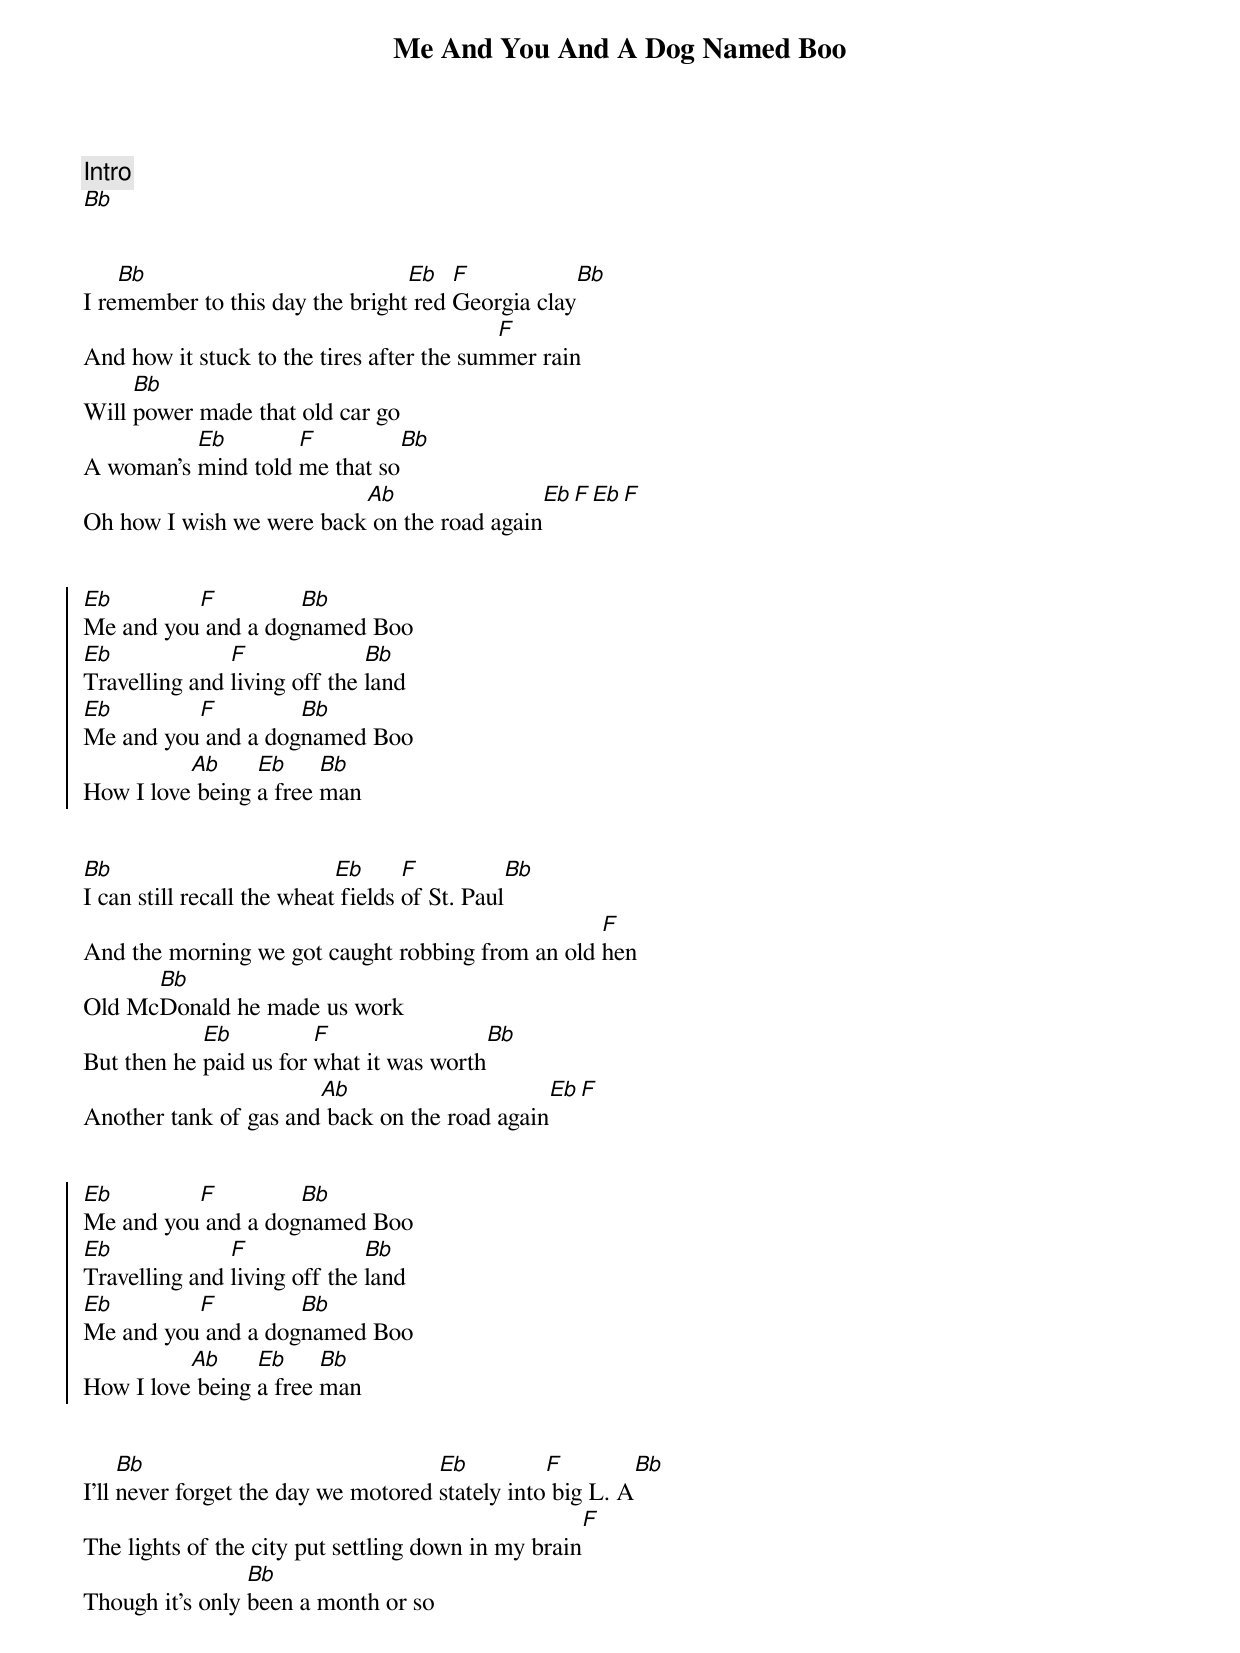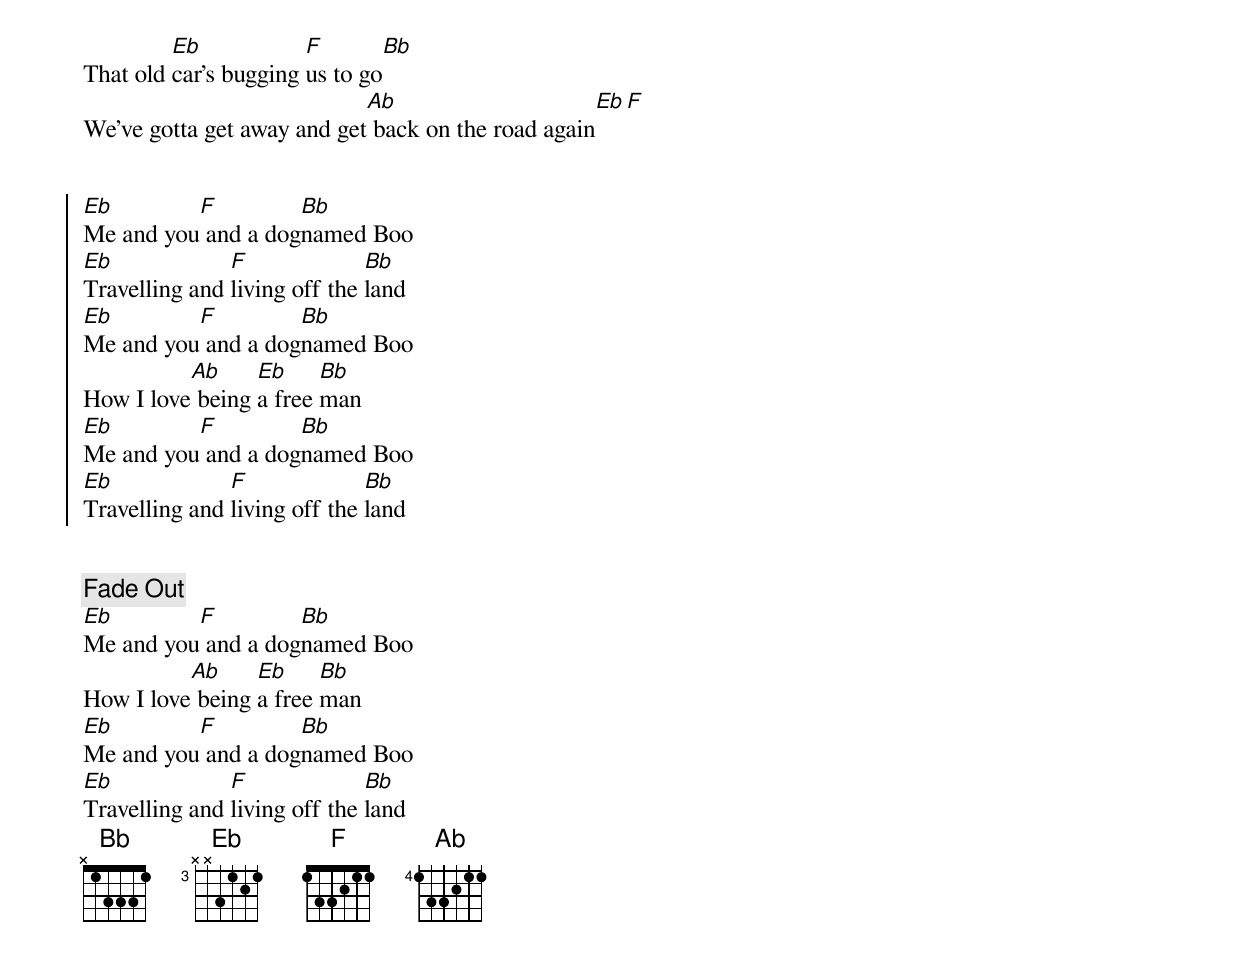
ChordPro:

{title: Me And You And A Dog Named Boo}
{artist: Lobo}
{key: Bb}
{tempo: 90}
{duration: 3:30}

{comment: Intro}
[Bb]


{start_of_verse}
I re[Bb]member to this day the bright[Eb] red [F]Georgia clay[Bb]
And how it stuck to the tires after the sum[F]mer rain
Will [Bb]power made that old car go
A woman's [Eb]mind told [F]me that so[Bb]
Oh how I wish we were back[Ab] on the road again[Eb][F][Eb][F]
{end_of_verse}


{start_of_chorus}
[Eb]Me and you[F] and a dog[Bb]named Boo
[Eb]Travelling and [F]living off the [Bb]land
[Eb]Me and you[F] and a dog[Bb]named Boo
How I love[Ab] being [Eb]a free [Bb]man
{end_of_chorus}


{start_of_verse}
[Bb]I can still recall the wheat[Eb] fields [F]of St. Paul[Bb]
And the morning we got caught robbing from an old [F]hen
Old Mc[Bb]Donald he made us work
But then he [Eb]paid us for [F]what it was worth[Bb]
Another tank of gas and[Ab] back on the road again[Eb][F]
{end_of_verse}


{start_of_chorus}
[Eb]Me and you[F] and a dog[Bb]named Boo
[Eb]Travelling and [F]living off the [Bb]land
[Eb]Me and you[F] and a dog[Bb]named Boo
How I love[Ab] being [Eb]a free [Bb]man
{end_of_chorus}


{start_of_verse}
I'll [Bb]never forget the day we motored [Eb]stately into[F] big L. A[Bb]
The lights of the city put settling down in my brain[F]
Though it's only [Bb]been a month or so
That old [Eb]car's bugging [F]us to go[Bb]
We've gotta get away and get[Ab] back on the road again[Eb][F]
{end_of_verse}


{start_of_chorus}
[Eb]Me and you[F] and a dog[Bb]named Boo
[Eb]Travelling and [F]living off the [Bb]land
[Eb]Me and you[F] and a dog[Bb]named Boo
How I love[Ab] being [Eb]a free [Bb]man
[Eb]Me and you[F] and a dog[Bb]named Boo
[Eb]Travelling and [F]living off the [Bb]land
{end_of_chorus}


{comment: Fade Out}
[Eb]Me and you[F] and a dog[Bb]named Boo
How I love[Ab] being [Eb]a free [Bb]man
[Eb]Me and you[F] and a dog[Bb]named Boo
[Eb]Travelling and [F]living off the [Bb]land
